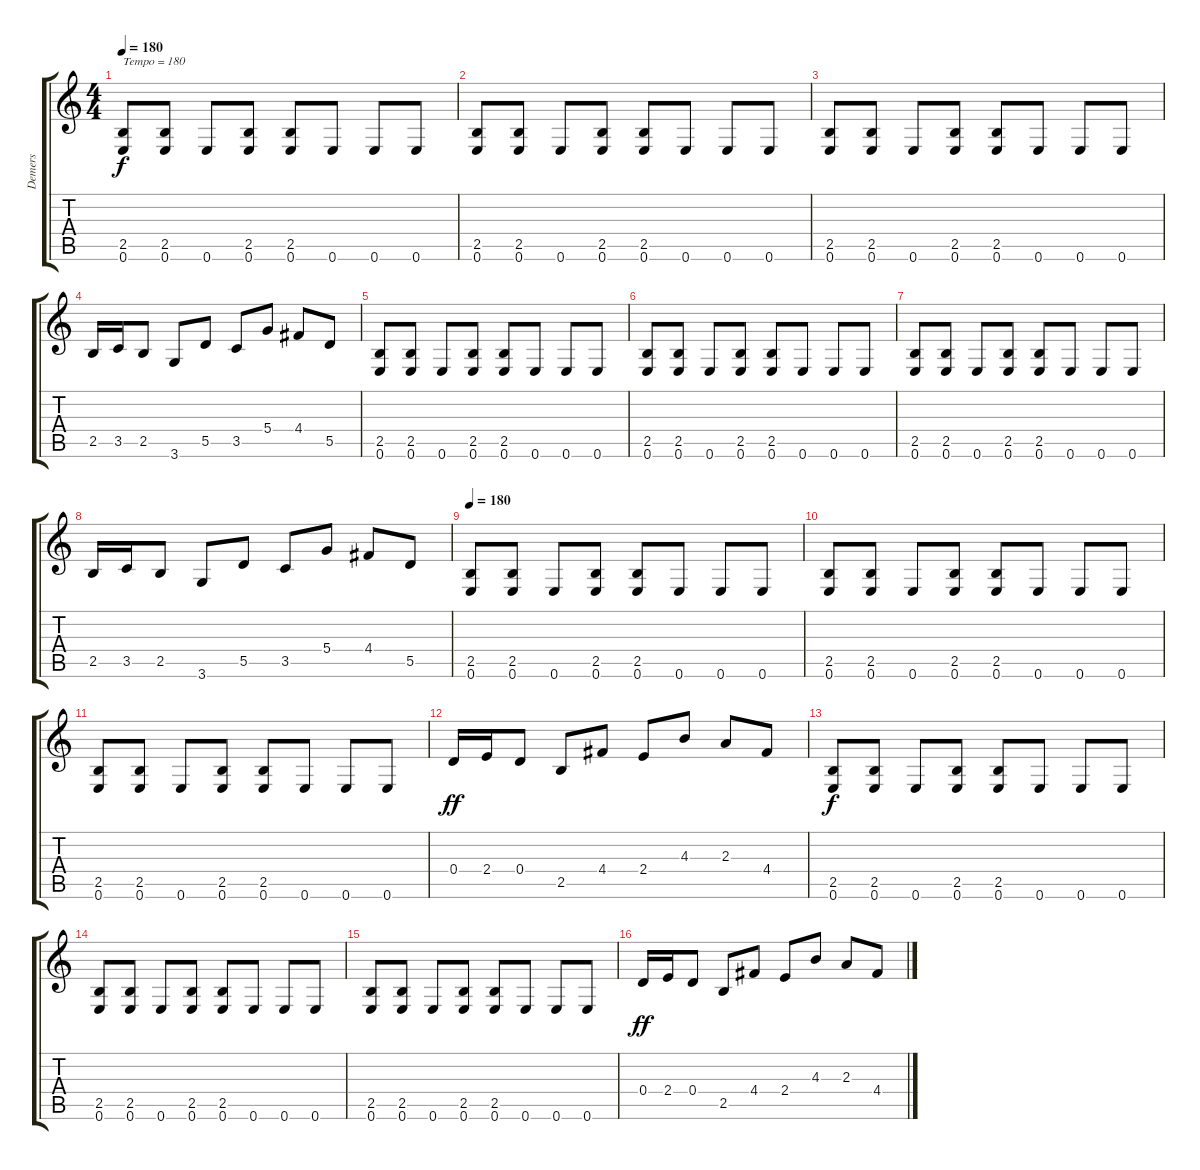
\track ("Demers" "Demers") {instrument distortionguitar}
\staff {score tabs}
\tuning (E4 B3 G3 D3 A2 E2) {hide}
\ts (4 4)
\tempo 180
\clef g2
\ks c
(2.5 0.6).8{txt "Tempo = 180" dy f} (2.5 0.6).8 0.6.8 (2.5 0.6).8 (2.5 0.6).8 0.6.8 0.6.8 0.6.8 |
(2.5 0.6).8 (2.5 0.6).8 0.6.8 (2.5 0.6).8 (2.5 0.6).8 0.6.8 0.6.8 0.6.8 |
(2.5 0.6).8 (2.5 0.6).8 0.6.8 (2.5 0.6).8 (2.5 0.6).8 0.6.8 0.6.8 0.6.8 |
2.5.16 3.5.16 2.5.8 3.6.8 5.5.8 3.5.8 5.4.8 4.4.8 5.5.8 |
(2.5 0.6).8 (2.5 0.6).8 0.6.8 (2.5 0.6).8 (2.5 0.6).8 0.6.8 0.6.8 0.6.8 |
(2.5 0.6).8 (2.5 0.6).8 0.6.8 (2.5 0.6).8 (2.5 0.6).8 0.6.8 0.6.8 0.6.8 |
(2.5 0.6).8 (2.5 0.6).8 0.6.8 (2.5 0.6).8 (2.5 0.6).8 0.6.8 0.6.8 0.6.8 |
2.5.16 3.5.16 2.5.8 3.6.8 5.5.8 3.5.8 5.4.8 4.4.8 5.5.8 |
\tempo 180
(2.5 0.6).8{volume 13} (2.5 0.6).8 0.6.8 (2.5 0.6).8 (2.5 0.6).8 0.6.8 0.6.8 0.6.8 |
(2.5 0.6).8 (2.5 0.6).8 0.6.8 (2.5 0.6).8 (2.5 0.6).8 0.6.8 0.6.8 0.6.8 |
(2.5 0.6).8 (2.5 0.6).8 0.6.8 (2.5 0.6).8 (2.5 0.6).8 0.6.8 0.6.8 0.6.8 |
0.4.16{dy ff volume 16} 2.4.16 0.4.8 2.5.8 4.4.8 2.4.8 4.3.8 2.3.8 4.4.8 |
(2.5 0.6).8{dy f volume 13} (2.5 0.6).8 0.6.8 (2.5 0.6).8 (2.5 0.6).8 0.6.8 0.6.8 0.6.8 |
(2.5 0.6).8 (2.5 0.6).8 0.6.8 (2.5 0.6).8 (2.5 0.6).8 0.6.8 0.6.8 0.6.8 |
(2.5 0.6).8 (2.5 0.6).8 0.6.8 (2.5 0.6).8 (2.5 0.6).8 0.6.8 0.6.8 0.6.8 |
0.4.16{dy ff volume 16} 2.4.16 0.4.8 2.5.8 4.4.8 2.4.8 4.3.8 2.3.8 4.4.8
